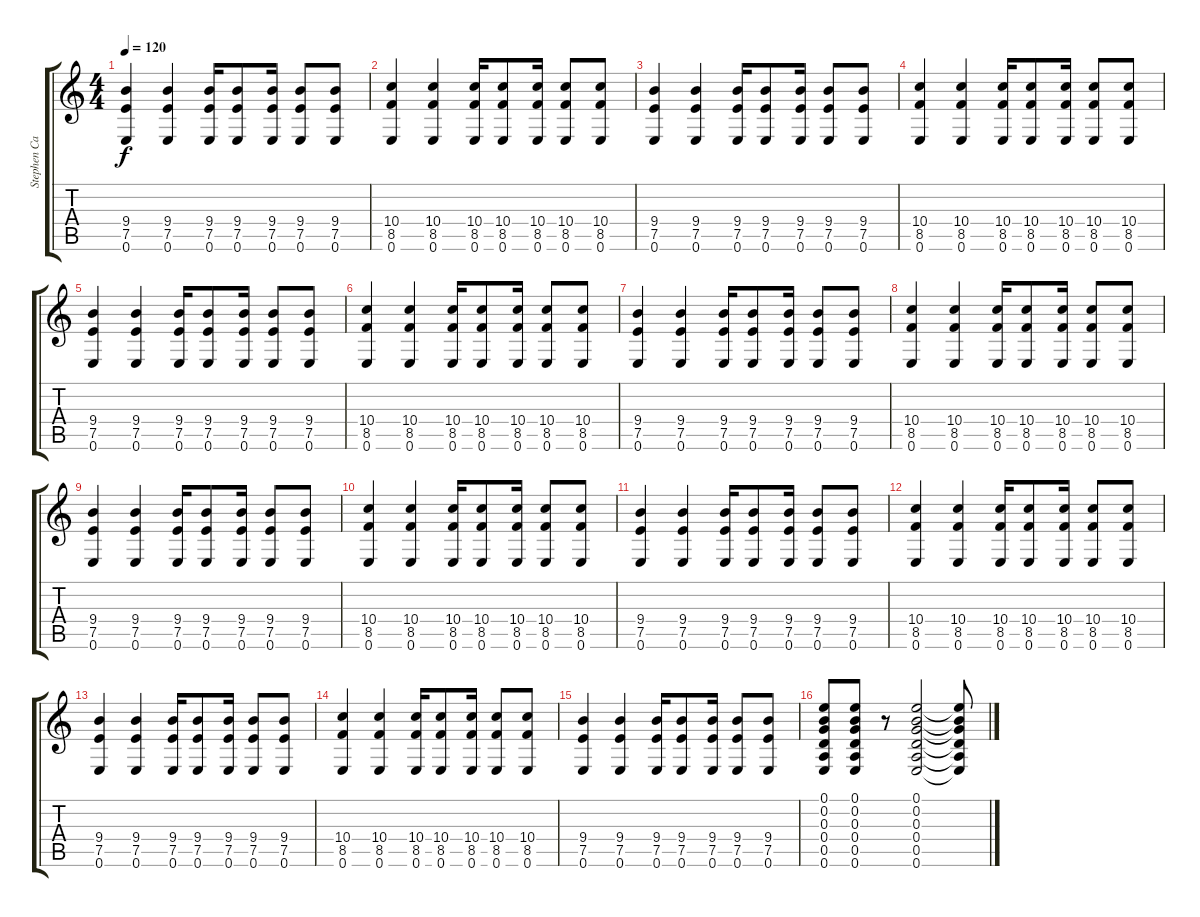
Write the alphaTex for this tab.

\track ("Stephen Carpenter" "Stephen Ca") {instrument distortionguitar}
\staff {score tabs}
\tuning (E4 B3 G3 D3 A2 E2) {hide}
\ts (4 4)
\tempo 120
\clef g2
\ks c
(9.4 7.5 0.6).4{dy f} (9.4 7.5 0.6).4 (9.4 7.5 0.6).16 (9.4 7.5 0.6).8 (9.4 7.5 0.6).16 (9.4 7.5 0.6).8 (9.4 7.5 0.6).8 |
(10.4 8.5 0.6).4 (10.4 8.5 0.6).4 (10.4 8.5 0.6).16 (10.4 8.5 0.6).8 (10.4 8.5 0.6).16 (10.4 8.5 0.6).8 (10.4 8.5 0.6).8 |
(9.4 7.5 0.6).4 (9.4 7.5 0.6).4 (9.4 7.5 0.6).16 (9.4 7.5 0.6).8 (9.4 7.5 0.6).16 (9.4 7.5 0.6).8 (9.4 7.5 0.6).8 |
(10.4 8.5 0.6).4 (10.4 8.5 0.6).4 (10.4 8.5 0.6).16 (10.4 8.5 0.6).8 (10.4 8.5 0.6).16 (10.4 8.5 0.6).8 (10.4 8.5 0.6).8 |
(9.4 7.5 0.6).4 (9.4 7.5 0.6).4 (9.4 7.5 0.6).16 (9.4 7.5 0.6).8 (9.4 7.5 0.6).16 (9.4 7.5 0.6).8 (9.4 7.5 0.6).8 |
(10.4 8.5 0.6).4 (10.4 8.5 0.6).4 (10.4 8.5 0.6).16 (10.4 8.5 0.6).8 (10.4 8.5 0.6).16 (10.4 8.5 0.6).8 (10.4 8.5 0.6).8 |
(9.4 7.5 0.6).4 (9.4 7.5 0.6).4 (9.4 7.5 0.6).16 (9.4 7.5 0.6).8 (9.4 7.5 0.6).16 (9.4 7.5 0.6).8 (9.4 7.5 0.6).8 |
(10.4 8.5 0.6).4 (10.4 8.5 0.6).4 (10.4 8.5 0.6).16 (10.4 8.5 0.6).8 (10.4 8.5 0.6).16 (10.4 8.5 0.6).8 (10.4 8.5 0.6).8 |
(9.4 7.5 0.6).4 (9.4 7.5 0.6).4 (9.4 7.5 0.6).16 (9.4 7.5 0.6).8 (9.4 7.5 0.6).16 (9.4 7.5 0.6).8 (9.4 7.5 0.6).8 |
(10.4 8.5 0.6).4 (10.4 8.5 0.6).4 (10.4 8.5 0.6).16 (10.4 8.5 0.6).8 (10.4 8.5 0.6).16 (10.4 8.5 0.6).8 (10.4 8.5 0.6).8 |
(9.4 7.5 0.6).4 (9.4 7.5 0.6).4 (9.4 7.5 0.6).16 (9.4 7.5 0.6).8 (9.4 7.5 0.6).16 (9.4 7.5 0.6).8 (9.4 7.5 0.6).8 |
(10.4 8.5 0.6).4 (10.4 8.5 0.6).4 (10.4 8.5 0.6).16 (10.4 8.5 0.6).8 (10.4 8.5 0.6).16 (10.4 8.5 0.6).8 (10.4 8.5 0.6).8 |
(9.4 7.5 0.6).4 (9.4 7.5 0.6).4 (9.4 7.5 0.6).16 (9.4 7.5 0.6).8 (9.4 7.5 0.6).16 (9.4 7.5 0.6).8 (9.4 7.5 0.6).8 |
(10.4 8.5 0.6).4 (10.4 8.5 0.6).4 (10.4 8.5 0.6).16 (10.4 8.5 0.6).8 (10.4 8.5 0.6).16 (10.4 8.5 0.6).8 (10.4 8.5 0.6).8 |
(9.4 7.5 0.6).4 (9.4 7.5 0.6).4 (9.4 7.5 0.6).16 (9.4 7.5 0.6).8 (9.4 7.5 0.6).16 (9.4 7.5 0.6).8 (9.4 7.5 0.6).8 |
(0.1 0.2 0.3 0.4 0.5 0.6).8 (0.1 0.2 0.3 0.4 0.5 0.6).8 r.8 (0.1 0.2 0.3 0.4 0.5 0.6).2 (0.1{t} 0.2{t} 0.3{t} 0.4{t} 0.5{t} 0.6{t}).8
